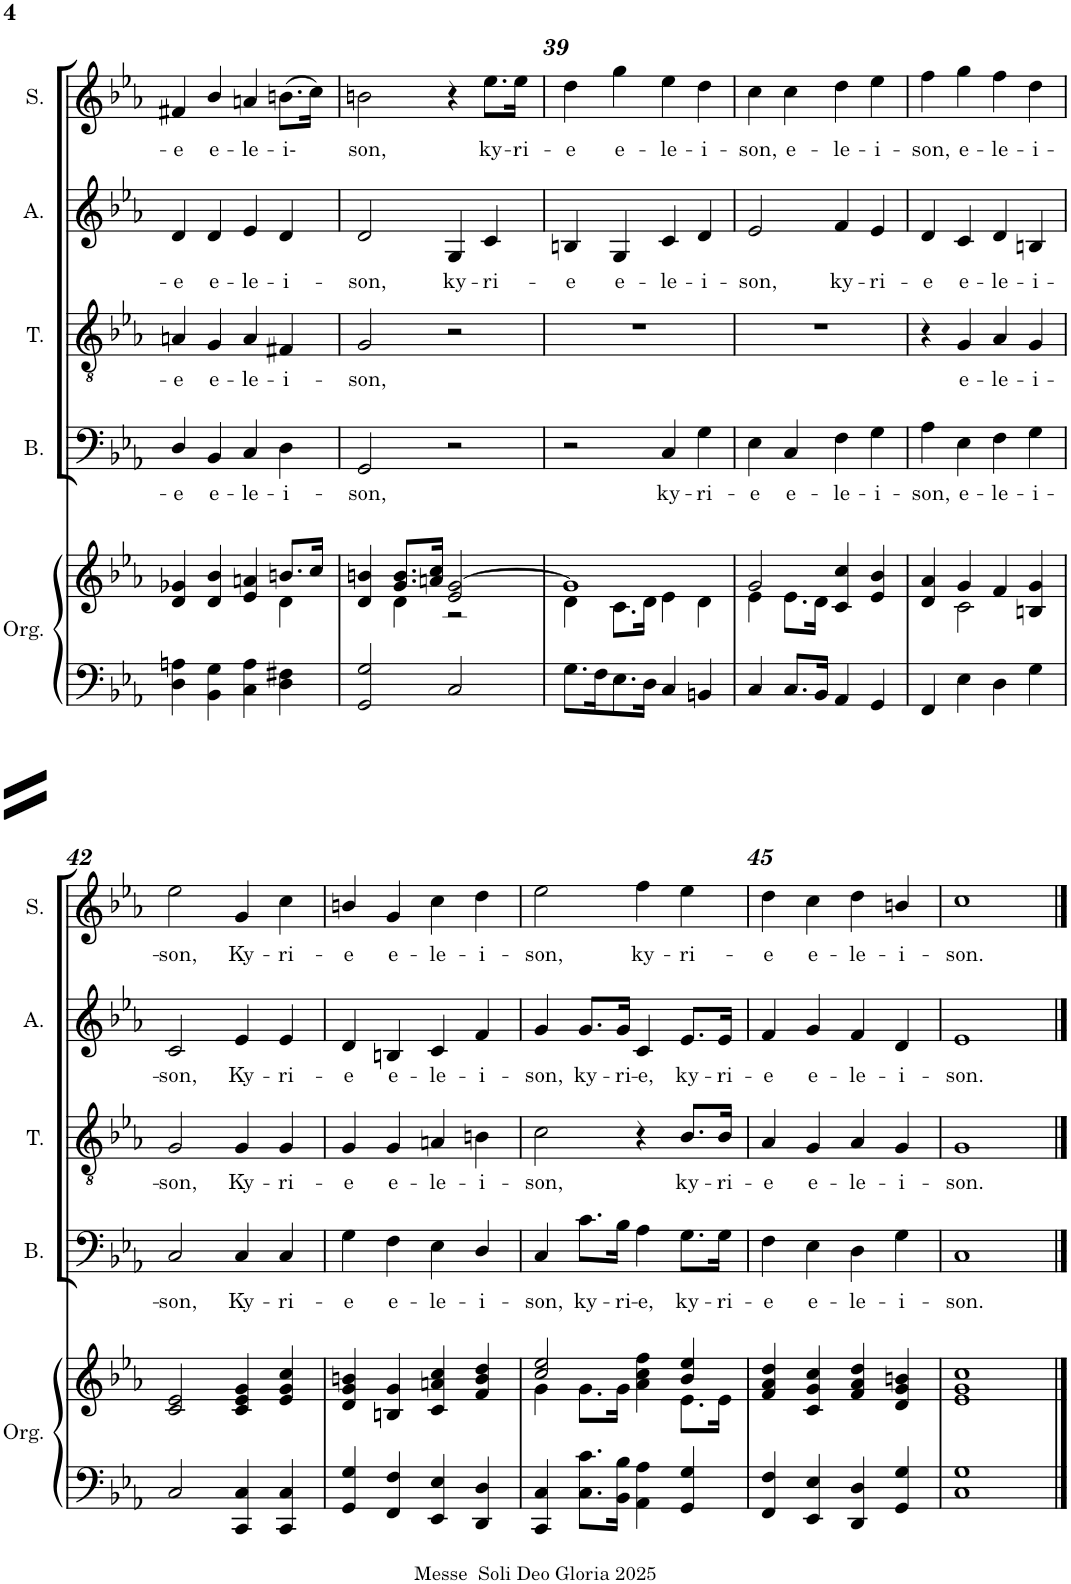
**kern	**kern	**kern	**text	**kern	**text	**kern	**text	**kern	**text
*part5	*part5	*part4	*part4	*part3	*part3	*part2	*part2	*part1	*part1
*staff6	*staff5	*staff4	*staff4	*staff3	*staff3	*staff2	*staff2	*staff1	*staff1
*I"Orgue	*	*I"Basse	*	*I"Ténor	*	*I"Alto	*	*I"Soprano	*
*I'Org.	*	*I'B.	*	*I'T.	*	*I'A.	*	*I'S.	*
!!LO:PB:g=z
*clefF4	*clefG2	*clefF4	*	*clefGv2	*	*clefG2	*	*clefG2	*
*k[b-e-a-]	*k[b-e-a-]	*k[b-e-a-]	*	*k[b-e-a-]	*	*k[b-e-a-]	*	*k[b-e-a-]	*
*M2/2	*M2/2	*M2/2	*	*M2/2	*	*M2/2	*	*M2/2	*
*met(c|)	*met(c|)	*met(c|)	*	*met(c|)	*	*met(c|)	*	*met(c|)	*
=37	=37	=37	=37	=37	=37	=37	=37	=37	=37
*	*^	*	*	*	*	*	*	*	*
!	!	!	!	!LO:LY:b	!	!LO:LY:b	!	!LO:LY:b	!	!LO:LY:b
4D\ 4An\	4d/ 4g-X/	2ryy	4D/	-e	4An/	-e	4d/	-e	4f#X/	-e
!	!	!	!	!LO:LY:b	!	!LO:LY:b	!	!LO:LY:b	!	!LO:LY:b
4BB-\ 4G\	4d/ 4b-/	.	4BB-/	e-	4G/	e-	4d/	e-	4b-/	e-
!	!	!	!	!LO:LY:b	!	!LO:LY:b	!	!LO:LY:b	!	!LO:LY:b
4C\ 4A\	4e-/ 4an/	4ryy	4C/	-le-	4A/	-le-	4e-/	-le-	4an/	-le-
!	!	!	!	!LO:LY:b	!	!LO:LY:b	!	!LO:LY:b	!	!LO:LY:b
4D\ 4F#X\	8.bn/L	4d\	4D\	-i-	4F#X/	-i-	4d/	-i-	(>8.bn\L	-i-
.	16cc/Jk	.	.	.	.	.	.	.	16cc\Jk)	.
=38	=38	=38	=38	=38	=38	=38	=38	=38	=38	=38
!	!	!	!	!LO:LY:b	!	!LO:LY:b	!	!LO:LY:b	!	!LO:LY:b
2GG/ 2G/	4d/ 4bn/	4ryy	2GG/	-son,	2G/	-son,	2d/	-son,	2bn\	son,
.	8.g/ 8.b/L	4d\	.	.	.	.	.	.	.	.
.	16an/ 16cc/Jk	.	.	.	.	.	.	.	.	.
!	!	!	!	!	!	!	!	!LO:LY:b	!	!
2C/	2e-/ [2g/	2r	2r	.	2r	.	4G/	ky-	4r	.
!	!	!	!	!	!	!	!	!LO:LY:b	!	!LO:LY:b
.	.	.	.	.	.	.	4c/	-ri-	8.ee-\L	ky-
!	!	!	!	!	!	!	!	!	!	!LO:LY:b
.	.	.	.	.	.	.	.	.	16ee-\Jk	-ri-
=39	=39	=39	=39	=39	=39	=39	=39	=39	=39	=39
!	!	!	!	!	!	!	!	!LO:LY:b	!	!LO:LY:b
8.G\L	1g]	4d\	2r	.	1r	.	4Bn/	-e	4dd\	-e
16F\K	.	.	.	.	.	.	.	.	.	.
!	!	!	!	!	!	!	!	!LO:LY:b	!	!LO:LY:b
8.E-\	.	8.c\L	.	.	.	.	4G/	e-	4gg\	e-
16D\Jk	.	16d\Jk	.	.	.	.	.	.	.	.
!	!	!	!	!LO:LY:b	!	!	!	!LO:LY:b	!	!LO:LY:b
4C/	.	4e-\	4C/	ky-	.	.	4c/	-le-	4ee-\	-le-
!	!	!	!	!LO:LY:b	!	!	!	!LO:LY:b	!	!LO:LY:b
4BBn/	.	4d\	4G\	-ri-	.	.	4d/	-i-	4dd\	-i-
=40	=40	=40	=40	=40	=40	=40	=40	=40	=40	=40
!	!	!	!	!LO:LY:b	!	!	!	!LO:LY:b	!	!LO:LY:b
4C/	2g/	4e-\	4E-\	-e	1r	.	2e-/	-son,	4cc\	-son,
!	!	!	!	!LO:LY:b	!	!	!	!	!	!LO:LY:b
8.C/L	.	8.e-\L	4C/	e-	.	.	.	.	4cc\	e-
16BB-/Jk	.	16d\Jk	.	.	.	.	.	.	.	.
!	!	!	!	!LO:LY:b	!	!	!	!LO:LY:b	!	!LO:LY:b
4AA-/	4c/ 4cc/	2ryy	4F\	-le-	.	.	4f/	ky-	4dd\	-le-
!	!	!	!	!LO:LY:b	!	!	!	!LO:LY:b	!	!LO:LY:b
4GG/	4e-/ 4b-/	.	4G\	-i-	.	.	4e-/	-ri-	4ee-\	-i-
=41	=41	=41	=41	=41	=41	=41	=41	=41	=41	=41
!	!	!	!	!LO:LY:b	!	!	!	!LO:LY:b	!	!LO:LY:b
4FF/	4d/ 4a-/	4ryy	4A-\	-son,	4r	.	4d/	-e	4ff\	-son,
!	!	!	!	!LO:LY:b	!	!LO:LY:b	!	!LO:LY:b	!	!LO:LY:b
4E-\	4g/	2c\	4E-\	e-	4G/	e-	4c/	e-	4gg\	e-
!	!	!	!	!LO:LY:b	!	!LO:LY:b	!	!LO:LY:b	!	!LO:LY:b
4D\	4f/	.	4F\	-le-	4A-/	-le-	4d/	-le-	4ff\	-le-
!	!	!	!	!LO:LY:b	!	!LO:LY:b	!	!LO:LY:b	!	!LO:LY:b
4G\	4Bn/ 4g/	4ryy	4G\	-i-	4G/	-i-	4Bn/	-i-	4dd\	-i-
!!LO:LB:g=z
=42	=42	=42	=42	=42	=42	=42	=42	=42	=42	=42
!	!	!	!	!LO:LY:b	!	!LO:LY:b	!	!LO:LY:b	!	!LO:LY:b
2C/	2c/ 2e-/	2ryy	2C/	-son,	2G/	-son,	2c/	-son,	2ee-\	-son,
!	!	!	!	!LO:LY:b	!	!LO:LY:b	!	!LO:LY:b	!	!LO:LY:b
4CC/ 4C/	4c/ 4e-/ 4g/	2ryy	4C/	Ky-	4G/	Ky-	4e-/	Ky-	4g/	Ky-
!	!	!	!	!LO:LY:b	!	!LO:LY:b	!	!LO:LY:b	!	!LO:LY:b
4CC/ 4C/	4e-/ 4g/ 4cc/	.	4C/	-ri-	4G/	-ri-	4e-/	-ri-	4cc\	-ri-
*	*v	*v	*	*	*	*	*	*	*	*
=43	=43	=43	=43	=43	=43	=43	=43	=43	=43
!	!	!	!LO:LY:b	!	!LO:LY:b	!	!LO:LY:b	!	!LO:LY:b
4GG/ 4G/	4d/ 4g/ 4bn/	4G\	-e	4G/	-e	4d/	-e	4bn/	-e
!	!	!	!LO:LY:b	!	!LO:LY:b	!	!LO:LY:b	!	!LO:LY:b
4FF/ 4F/	4Bn/ 4g/	4F\	e-	4G/	e-	4Bn/	e-	4g/	e-
!	!	!	!LO:LY:b	!	!LO:LY:b	!	!LO:LY:b	!	!LO:LY:b
4EE-/ 4E-/	4c/ 4an/ 4cc/	4E-\	-le-	4An/	-le-	4c/	-le-	4cc\	-le-
!	!	!	!LO:LY:b	!	!LO:LY:b	!	!LO:LY:b	!	!LO:LY:b
4DD/ 4D/	4f/ 4b/ 4dd/	4D/	-i-	4Bn\	-i-	4f/	-i-	4dd\	-i-
=44	=44	=44	=44	=44	=44	=44	=44	=44	=44
*	*^	*	*	*	*	*	*	*	*
!	!	!	!	!LO:LY:b	!	!LO:LY:b	!	!LO:LY:b	!	!LO:LY:b
4CC/ 4C/	2cc/ 2ee-/	4g\	4C/	-son,	2c\	-son,	4g/	-son,	2ee-\	-son,
!	!	!	!	!LO:LY:b	!	!	!	!LO:LY:b	!	!
8.C\ 8.c\L	.	8.g\L	8.c\L	ky-	.	.	8.g/L	ky-	.	.
!	!	!	!	!LO:LY:b	!	!	!	!LO:LY:b	!	!
16BB-\ 16B-\Jk	.	16g\Jk	16B-\Jk	-ri-	.	.	16g/Jk	-ri-	.	.
!	!	!	!	!LO:LY:b	!	!	!	!LO:LY:b	!	!LO:LY:b
4AA-\ 4A-\	4a-\ 4cc\ 4ff\	4ryy	4A-\	-e,	4r	.	4c/	-e,	4ff\	ky-
!	!	!	!	!LO:LY:b	!	!LO:LY:b	!	!LO:LY:b	!	!LO:LY:b
4GG/ 4G/	4b-/ 4ee-/	8.e-\L	8.G\L	ky-	8.B-/L	ky-	8.e-/L	ky-	4ee-\	-ri-
!	!	!	!	!LO:LY:b	!	!LO:LY:b	!	!LO:LY:b	!	!
.	.	16e-\Jk	16G\Jk	-ri-	16B-/Jk	-ri-	16e-/Jk	-ri-	.	.
=45	=45	=45	=45	=45	=45	=45	=45	=45	=45	=45
!	!	!	!	!LO:LY:b	!	!LO:LY:b	!	!LO:LY:b	!	!LO:LY:b
*	*v	*v	*	*	*	*	*	*	*	*
4FF/ 4F/	4f/ 4a-/ 4dd/	4F\	-e	4A-/	-e	4f/	-e	4dd\	-e
!	!	!	!LO:LY:b	!	!LO:LY:b	!	!LO:LY:b	!	!LO:LY:b
4EE-/ 4E-/	4c/ 4g/ 4cc/	4E-\	e-	4G/	e-	4g/	e-	4cc\	e-
!	!	!	!LO:LY:b	!	!LO:LY:b	!	!LO:LY:b	!	!LO:LY:b
4DD/ 4D/	4f/ 4a-/ 4dd/	4D\	-le-	4A-/	-le-	4f/	-le-	4dd\	-le-
!	!	!	!LO:LY:b	!	!LO:LY:b	!	!LO:LY:b	!	!LO:LY:b
4GG/ 4G/	4d/ 4g/ 4bn/	4G\	-i-	4G/	-i-	4d/	-i-	4bn/	-i-
=46	=46	=46	=46	=46	=46	=46	=46	=46	=46
*	*^	*	*	*	*	*	*	*	*
!	!	!	!	!LO:LY:b	!	!LO:LY:b	!	!LO:LY:b	!	!LO:LY:b
1C 1G	1cc	1e- 1g	1C	-son.	1G	-son.	1e-	-son.	1cc	-son.
*	*v	*v	*	*	*	*	*	*	*	*
==	==	==	==	==	==	==	==	==	==
*-	*-	*-	*-	*-	*-	*-	*-	*-	*-
